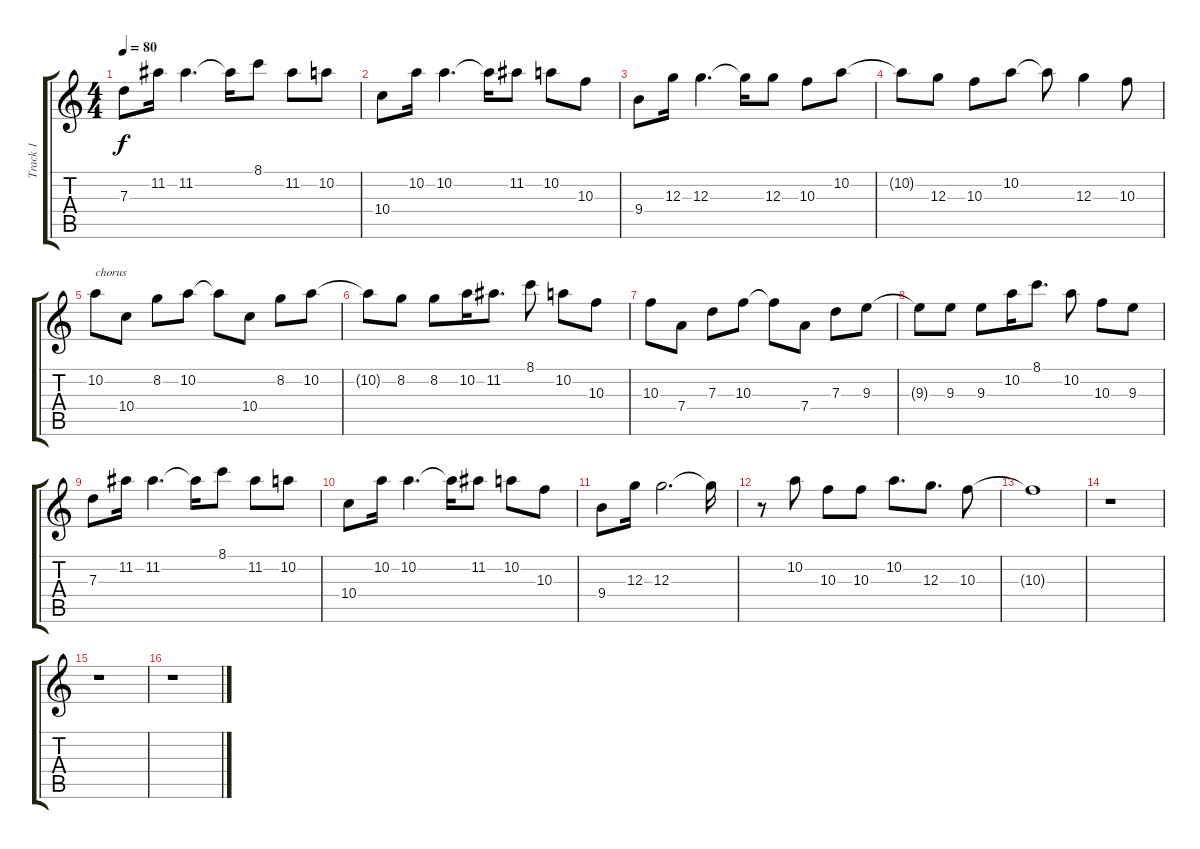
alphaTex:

\track ("Track 1" "Track 1") {instrument acousticguitarsteel}
\staff {score tabs}
\tuning (E4 B3 G3 D3 A2 E2) {hide}
\ts (4 4)
\tempo 80
\clef g2
\ks c
7.3.8{dy f} 11.2.16 11.2.4{d} 11.2{t}.16 8.1.8 11.2.8 10.2.8 |
10.4.8 10.2.16 10.2.4{d} 10.2{t}.16 11.2.8 10.2.8 10.3.8 |
9.4.8 12.3.16 12.3.4{d} 12.3{t}.16 12.3.8 10.3.8 10.2.8 |
10.2{t}.8 12.3.8 10.3.8 10.2.8 10.2{t}.8 12.3.4 10.3.8 |
10.2.8{txt "chorus"} 10.4.8 8.2.8 10.2.8 10.2{t}.8 10.4.8 8.2.8 10.2.8 |
10.2{t}.8 8.2.8 8.2.8 10.2.16 11.2.8{d} 8.1.8 10.2.8 10.3.8 |
10.3.8 7.4.8 7.3.8 10.3.8 10.3{t}.8 7.4.8 7.3.8 9.3.8 |
9.3{t}.8 9.3.8 9.3.8 10.2.16 8.1.8{d} 10.2.8 10.3.8 9.3.8 |
7.3.8 11.2.16 11.2.4{d} 11.2{t}.16 8.1.8 11.2.8 10.2.8 |
10.4.8 10.2.16 10.2.4{d} 10.2{t}.16 11.2.8 10.2.8 10.3.8 |
9.4.8 12.3.16 12.3.2{d} 12.3{t}.16 |
r.8 10.2.8 10.3.8 10.3.8 10.2.8{d} 12.3.8{d} 10.3.8 |
10.3{t}.1 |
r.1 |
r.1 |
r.1
